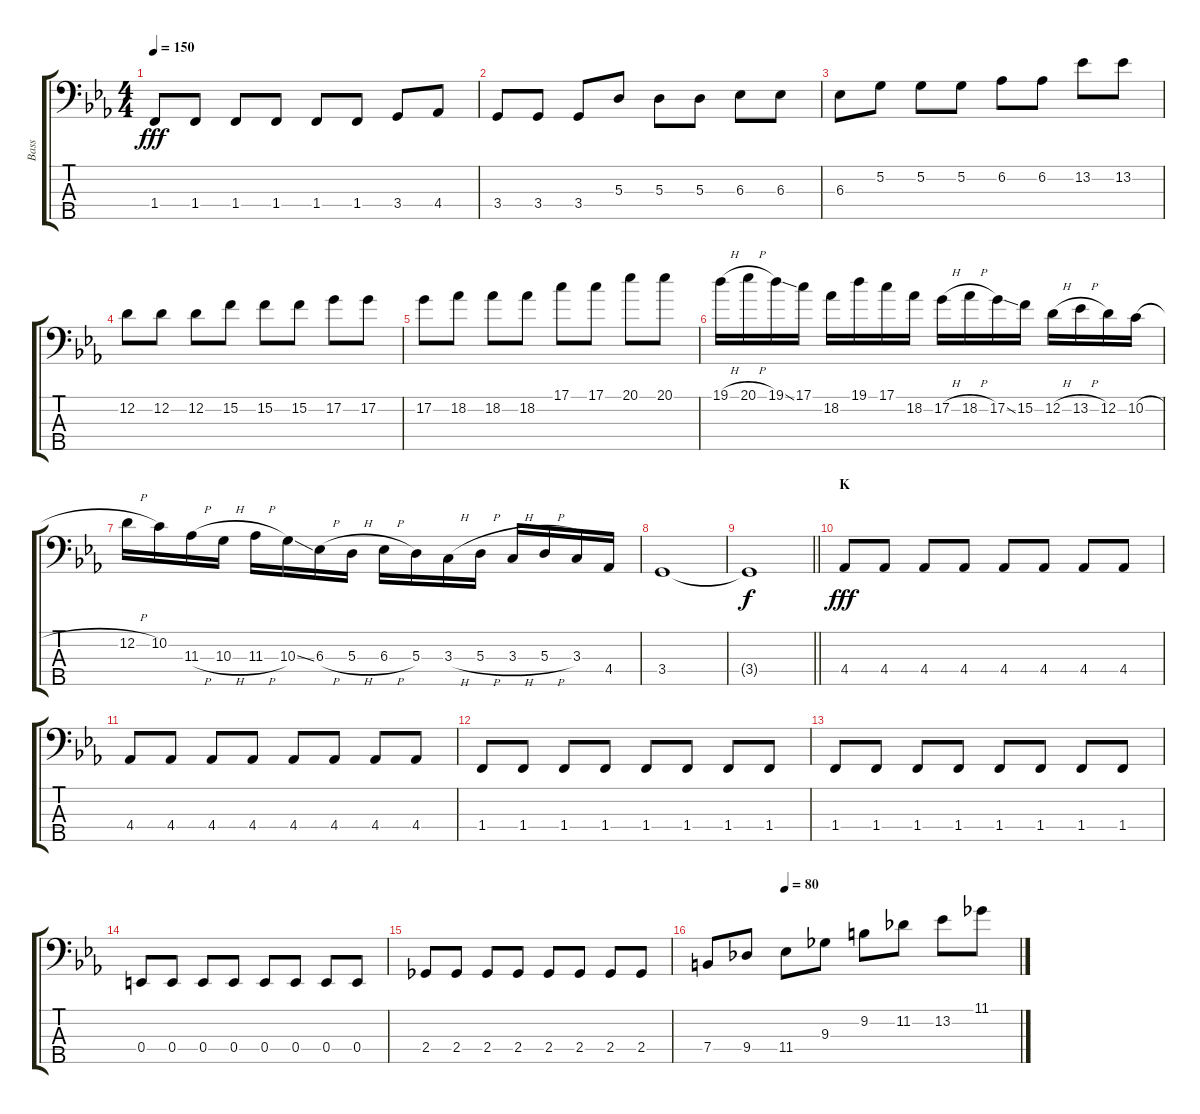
\track ("Bass" "Bass") {instrument electricbassfinger}
\staff {score tabs}
\tuning (G2 D2 A1 E1 B0) {hide}
\ts (4 4)
\tempo 150
\clef f4
\ks eb
1.4.8{dy fff} 1.4.8 1.4.8 1.4.8 1.4.8 1.4.8 3.4.8 4.4.8 |
3.4.8 3.4.8 3.4.8 5.3.8 5.3.8 5.3.8 6.3.8 6.3.8 |
6.3.8 5.2.8 5.2.8 5.2.8 6.2.8 6.2.8 13.2.8 13.2.8 |
12.2.8 12.2.8 12.2.8 15.2.8 15.2.8 15.2.8 17.2.8 17.2.8 |
17.2.8 18.2.8 18.2.8 18.2.8 17.1.8 17.1.8 20.1.8 20.1.8 |
19.1{h}.16 20.1{h}.16 19.1{ss}.16 17.1.16 18.2.16 19.1.16 17.1.16 18.2.16 17.2{h}.16 18.2{h}.16 17.2{ss}.16 15.2.16 12.2{h}.16 13.2{h}.16 12.2.16 10.2{h}.16 |
12.2{h}.16 10.2.16 11.3{h}.16 10.3{h}.16 11.3{h}.16 10.3{ss}.16 6.3{h}.16 5.3{h}.16 6.3{h}.16 5.3.16 3.3{h}.16 5.3{h}.16 3.3{h}.16 5.3{h}.16 3.3.16 4.4.16 |
3.4.1 |
\barLineRight lightlight
3.4{t}.1{dy f} |
\section ("" "K")
4.4.8{dy fff} 4.4.8 4.4.8 4.4.8 4.4.8 4.4.8 4.4.8 4.4.8 |
4.4.8 4.4.8 4.4.8 4.4.8 4.4.8 4.4.8 4.4.8 4.4.8 |
1.4.8 1.4.8 1.4.8 1.4.8 1.4.8 1.4.8 1.4.8 1.4.8 |
1.4.8 1.4.8 1.4.8 1.4.8 1.4.8 1.4.8 1.4.8 1.4.8 |
0.4.8 0.4.8 0.4.8 0.4.8 0.4.8 0.4.8 0.4.8 0.4.8 |
2.4.8 2.4.8 2.4.8 2.4.8 2.4.8 2.4.8 2.4.8 2.4.8 |
\tempo (80 0.25)
7.4.8 9.4.8 11.4.8 9.3.8 9.2.8 11.2.8 13.2.8 11.1.8
